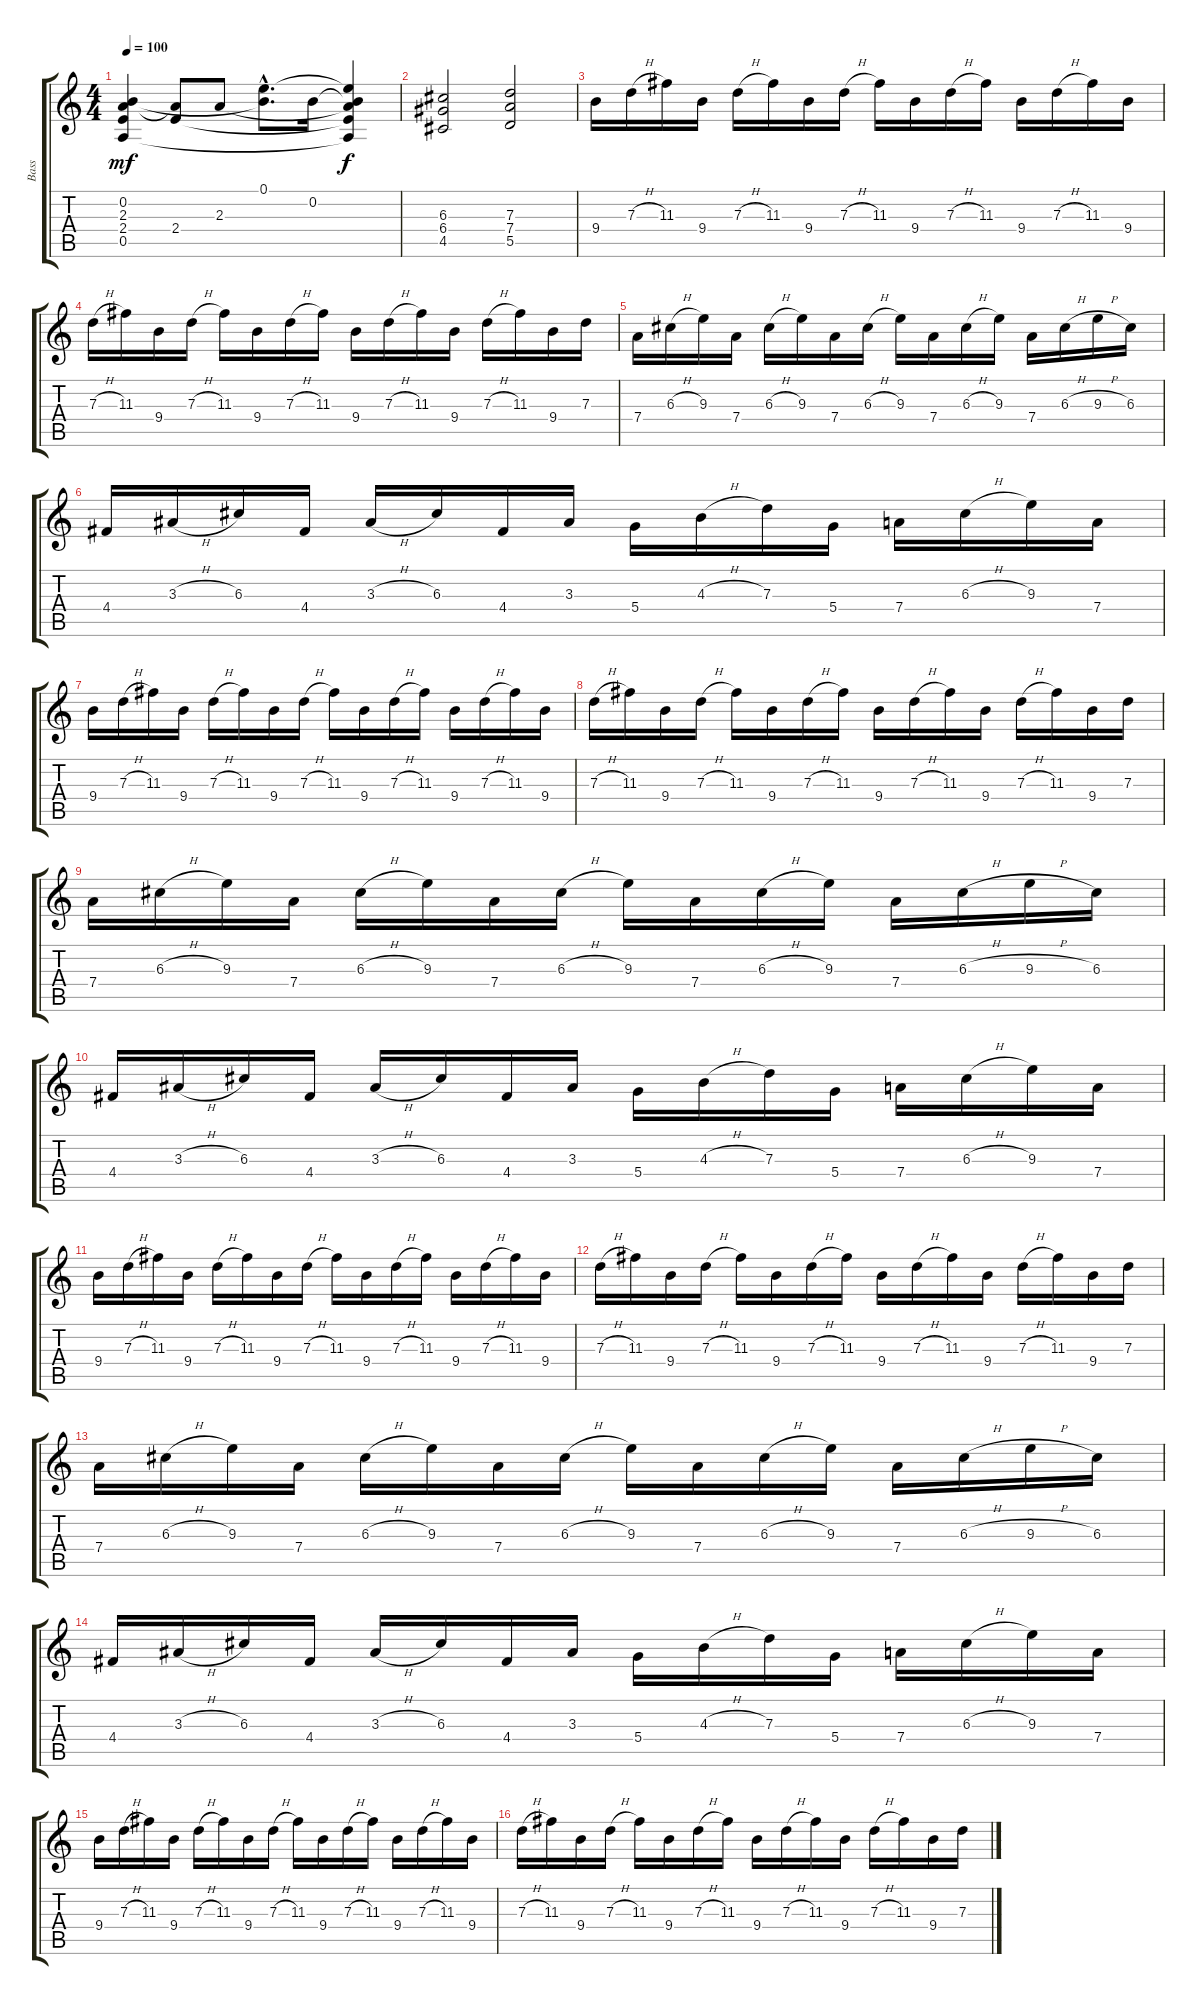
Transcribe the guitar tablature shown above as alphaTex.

\track ("Bass" "Bass") {instrument distortionguitar}
\staff {score tabs}
\tuning (E4 B3 G3 D3 A2 E2) {hide}
\ts (4 4)
\tempo 100
\clef g2
\ks c
(0.2 2.3 2.4 0.5).4{dy mf} (2.3{t} 2.4).8 2.3.8 (0.1{hac} 0.2{hac t}).8{d} 0.2.16 (0.1{t} 0.2{t} 2.3{t} 2.4{t} 0.5{t}).4{dy f} |
(6.3 6.4 4.5).2 (7.3 7.4 5.5).2 |
9.4.16 7.3{h}.16 11.3.16 9.4.16 7.3{h}.16 11.3.16 9.4.16 7.3{h}.16 11.3.16 9.4.16 7.3{h}.16 11.3.16 9.4.16 7.3{h}.16 11.3.16 9.4.16 |
7.3{h}.16 11.3.16 9.4.16 7.3{h}.16 11.3.16 9.4.16 7.3{h}.16 11.3.16 9.4.16 7.3{h}.16 11.3.16 9.4.16 7.3{h}.16 11.3.16 9.4.16 7.3.16 |
7.4.16 6.3{h}.16 9.3.16 7.4.16 6.3{h}.16 9.3.16 7.4.16 6.3{h}.16 9.3.16 7.4.16 6.3{h}.16 9.3.16 7.4.16 6.3{h}.16 9.3{h}.16 6.3.16 |
4.4.16 3.3{h}.16 6.3.16 4.4.16 3.3{h}.16 6.3.16 4.4.16 3.3.16 5.4.16 4.3{h}.16 7.3.16 5.4.16 7.4.16 6.3{h}.16 9.3.16 7.4.16 |
9.4.16 7.3{h}.16 11.3.16 9.4.16 7.3{h}.16 11.3.16 9.4.16 7.3{h}.16 11.3.16 9.4.16 7.3{h}.16 11.3.16 9.4.16 7.3{h}.16 11.3.16 9.4.16 |
7.3{h}.16 11.3.16 9.4.16 7.3{h}.16 11.3.16 9.4.16 7.3{h}.16 11.3.16 9.4.16 7.3{h}.16 11.3.16 9.4.16 7.3{h}.16 11.3.16 9.4.16 7.3.16 |
7.4.16 6.3{h}.16 9.3.16 7.4.16 6.3{h}.16 9.3.16 7.4.16 6.3{h}.16 9.3.16 7.4.16 6.3{h}.16 9.3.16 7.4.16 6.3{h}.16 9.3{h}.16 6.3.16 |
4.4.16 3.3{h}.16 6.3.16 4.4.16 3.3{h}.16 6.3.16 4.4.16 3.3.16 5.4.16 4.3{h}.16 7.3.16 5.4.16 7.4.16 6.3{h}.16 9.3.16 7.4.16 |
9.4.16 7.3{h}.16 11.3.16 9.4.16 7.3{h}.16 11.3.16 9.4.16 7.3{h}.16 11.3.16 9.4.16 7.3{h}.16 11.3.16 9.4.16 7.3{h}.16 11.3.16 9.4.16 |
7.3{h}.16 11.3.16 9.4.16 7.3{h}.16 11.3.16 9.4.16 7.3{h}.16 11.3.16 9.4.16 7.3{h}.16 11.3.16 9.4.16 7.3{h}.16 11.3.16 9.4.16 7.3.16 |
7.4.16 6.3{h}.16 9.3.16 7.4.16 6.3{h}.16 9.3.16 7.4.16 6.3{h}.16 9.3.16 7.4.16 6.3{h}.16 9.3.16 7.4.16 6.3{h}.16 9.3{h}.16 6.3.16 |
4.4.16 3.3{h}.16 6.3.16 4.4.16 3.3{h}.16 6.3.16 4.4.16 3.3.16 5.4.16 4.3{h}.16 7.3.16 5.4.16 7.4.16 6.3{h}.16 9.3.16 7.4.16 |
9.4.16 7.3{h}.16 11.3.16 9.4.16 7.3{h}.16 11.3.16 9.4.16 7.3{h}.16 11.3.16 9.4.16 7.3{h}.16 11.3.16 9.4.16 7.3{h}.16 11.3.16 9.4.16 |
7.3{h}.16 11.3.16 9.4.16 7.3{h}.16 11.3.16 9.4.16 7.3{h}.16 11.3.16 9.4.16 7.3{h}.16 11.3.16 9.4.16 7.3{h}.16 11.3.16 9.4.16 7.3.16
